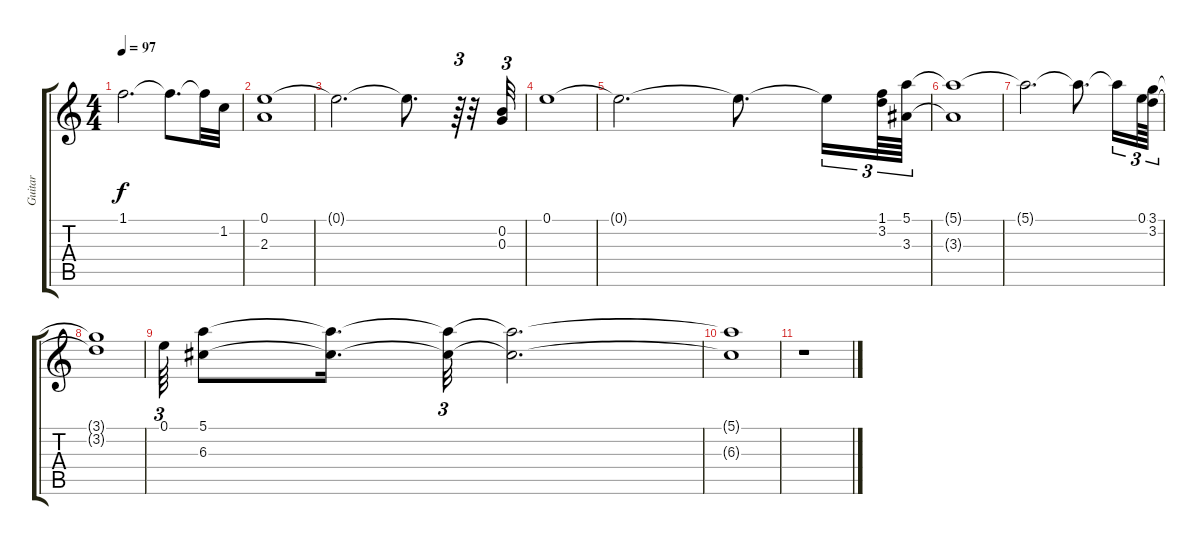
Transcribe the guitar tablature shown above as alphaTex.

\track ("Guitar" "Guitar") {instrument electricguitarclean}
\staff {score tabs}
\tuning (E4 B3 G3 D3 A2 E2) {hide}
\ts (4 4)
\tempo 97
\clef g2
\ks c
1.1{t}.2{d dy f} 1.1{t}.8{d} 1.1{t}.32 1.2.32 |
(0.1 2.3).1 |
0.1{t}.2{d} 0.1{t}.8{d} r.64{tu (3 2)} r.32 (0.2 0.3).32{tu (3 2)} |
0.1.1 |
0.1{t}.2{d} 0.1{t}.8{d} 0.1{t}.16{tu (3 2)} (1.1 3.2).64{tu (3 2)} (5.1 3.3).64{tu (3 2)} |
(5.1{t} 3.3{t}).1 |
5.1{t}.2{d} 5.1{t}.8{d} 5.1{t}.16{tu (3 2)} 0.1.64{tu (3 2)} (3.1 3.2).64{tu (3 2)} |
(3.1{t} 3.2{t}).1 |
0.1.64{tu (3 2)} (5.1 6.3).8 (5.1{t} 6.3{t}).16{d} (5.1{t} 6.3{t}).32{tu (3 2)} (5.1{t} 6.3{t}).2{d} |
(5.1{t} 6.3{t}).1 |
r.1
